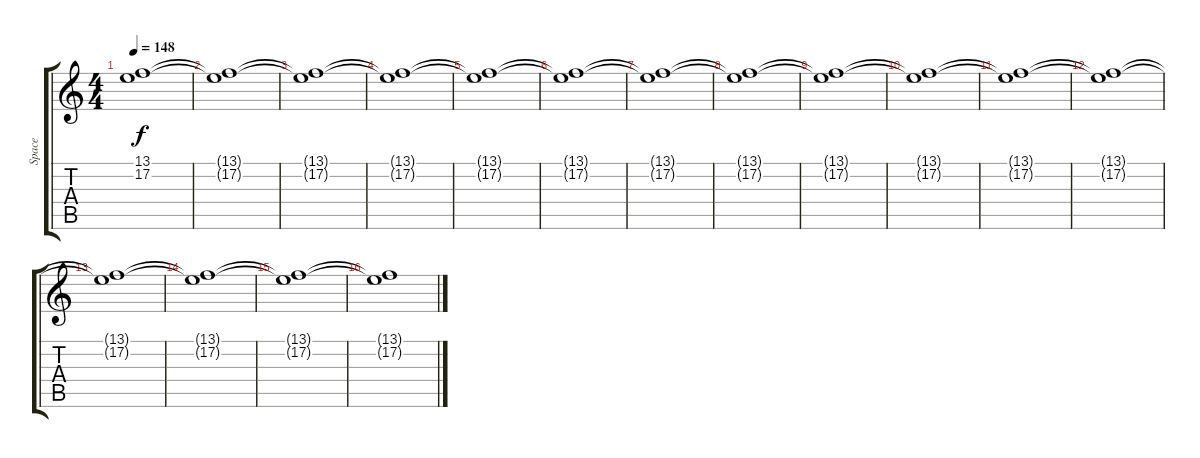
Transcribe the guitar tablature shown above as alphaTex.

\track ("Space" "Space") {instrument fx6goblins}
\staff {score tabs}
\tuning (E4 B3 G3 D3 A2 E2) {hide}
\ts (4 4)
\tempo 148
\clef g2
\ks c
(13.1{t} 17.2{t}).1{dy f} |
(13.1{t} 17.2{t}).1 |
(13.1{t} 17.2{t}).1 |
(13.1{t} 17.2{t}).1 |
(13.1{t} 17.2{t}).1 |
(13.1{t} 17.2{t}).1 |
(13.1{t} 17.2{t}).1 |
(13.1{t} 17.2{t}).1 |
(13.1{t} 17.2{t}).1 |
(13.1{t} 17.2{t}).1 |
(13.1{t} 17.2{t}).1 |
(13.1{t} 17.2{t}).1 |
(13.1{t} 17.2{t}).1 |
(13.1{t} 17.2{t}).1 |
(13.1{t} 17.2{t}).1 |
(13.1{t} 17.2{t}).1
